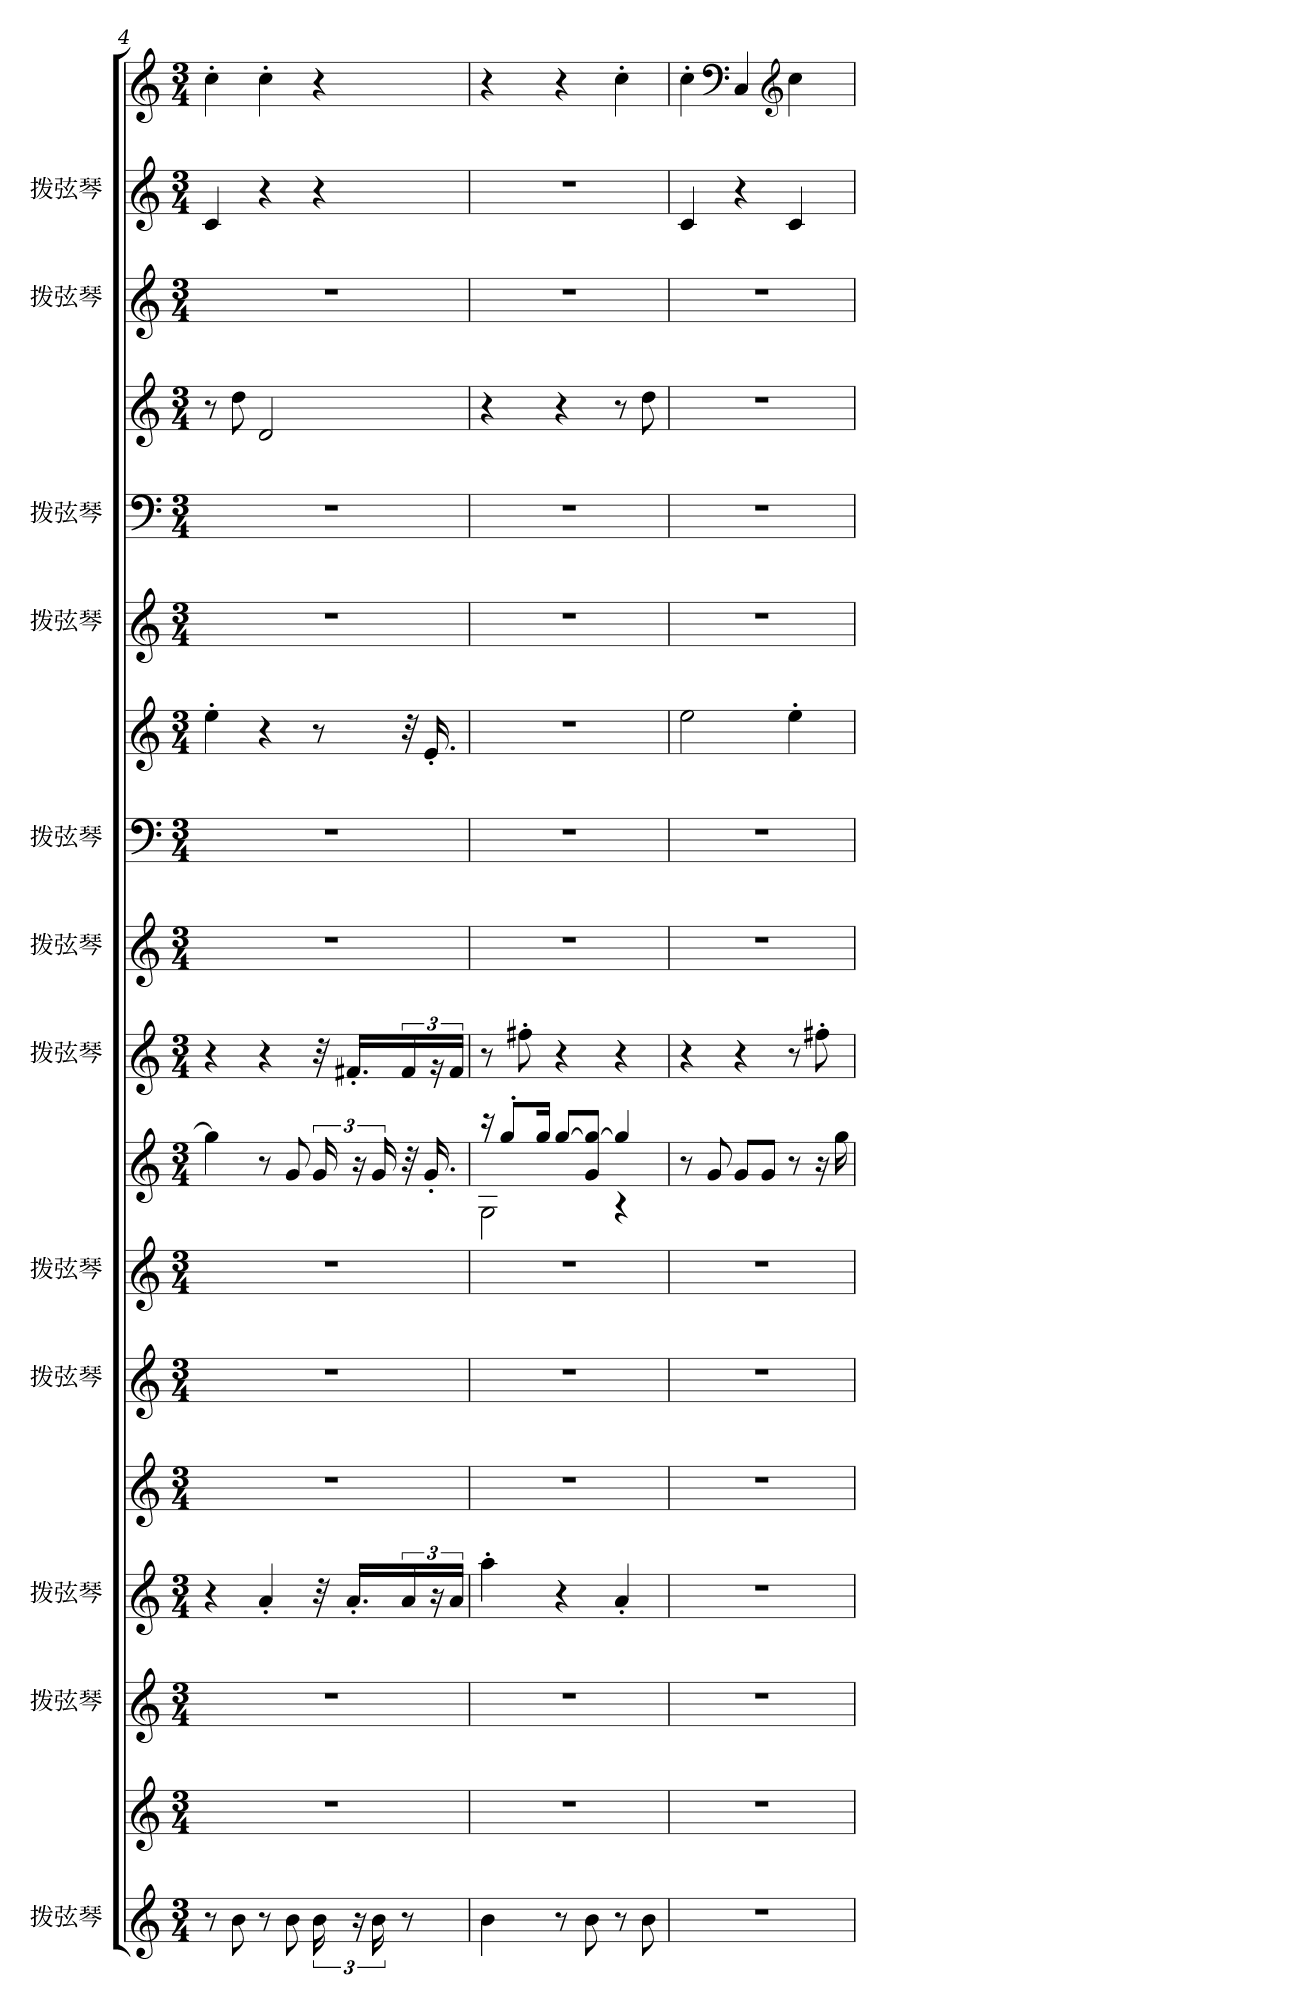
**kern	**kern	**kern	**kern	**kern	**kern	**kern	**kern	**kern	**kern	**kern	**kern	**kern	**kern	**kern	**kern	**kern	**kern
*part12	*part12	*part11	*part10	*part10	*part9	*part8	*part8	*part7	*part6	*part5	*part5	*part4	*part3	*part3	*part2	*part1	*part1
*staff18	*staff17	*staff16	*staff15	*staff14	*staff13	*staff12	*staff11	*staff10	*staff9	*staff8	*staff7	*staff6	*staff5	*staff4	*staff3	*staff2	*staff1
*I"拨弦琴	*	*I"拨弦琴	*I"拨弦琴	*	*I"拨弦琴	*I"拨弦琴	*	*I"拨弦琴	*I"拨弦琴	*I"拨弦琴	*	*I"拨弦琴	*I"拨弦琴	*	*I"拨弦琴	*I"拨弦琴	*
!!LO:PB:g=z
*clefG2	*clefG2	*clefG2	*clefG2	*clefG2	*clefG2	*clefG2	*clefG2	*clefG2	*clefG2	*clefF4	*clefG2	*clefG2	*clefF4	*clefG2	*clefG2	*clefG2	*clefG2
*k[]	*k[]	*k[]	*k[]	*k[]	*k[]	*k[]	*k[]	*k[]	*k[]	*k[]	*k[]	*k[]	*k[]	*k[]	*k[]	*k[]	*k[]
*M3/4	*M3/4	*M3/4	*M3/4	*M3/4	*M3/4	*M3/4	*M3/4	*M3/4	*M3/4	*M3/4	*M3/4	*M3/4	*M3/4	*M3/4	*M3/4	*M3/4	*M3/4
=4	=4	=4	=4	=4	=4	=4	=4	=4	=4	=4	=4	=4	=4	=4	=4	=4	=4
8r	2.r	2.r	4r	2.r	2.r	2.r	4gg\]	4r	2.r	2.r	4ee'\	2.r	2.r	8r	2.r	4c/	4cc'\
8b\	.	.	.	.	.	.	.	.	.	.	.	.	.	8dd\	.	.	.
8r	.	.	4a'/	.	.	.	8r	4r	.	.	4r	.	.	2d/	.	4r	4cc'\
8b\	.	.	.	.	.	.	8g/	.	.	.	.	.	.	.	.	.	.
24b\	.	.	32r	.	.	.	24g/	32r	.	.	8r	.	.	.	.	4r	4r
.	.	.	16.a'/LL	.	.	.	.	16.f#X'/LL	.	.	.	.	.	.	.	.	.
24r	.	.	.	.	.	.	24r	.	.	.	.	.	.	.	.	.	.
24b\	.	.	.	.	.	.	24g/	.	.	.	.	.	.	.	.	.	.
8r	.	.	24a/JJ	.	.	.	32r	24f#/JJ	.	.	32r	.	.	.	.	.	.
.	.	.	.	.	.	.	16.g'/	.	.	.	16.e'/	.	.	.	.	.	.
.	.	.	24r	.	.	.	.	24r	.	.	.	.	.	.	.	.	.
.	.	.	24a/	.	.	.	.	24f#/	.	.	.	.	.	.	.	.	.
=5	=5	=5	=5	=5	=5	=5	=5	=5	=5	=5	=5	=5	=5	=5	=5	=5	=5
*	*	*	*	*	*	*	*^	*	*	*	*	*	*	*	*	*	*
4b\	2.r	2.r	4aa'\	2.r	2.r	2.r	16r	2G\	8r	2.r	2.r	2.r	2.r	2.r	4r	2.r	2.r	4r
.	.	.	.	.	.	.	8gg'/L	.	.	.	.	.	.	.	.	.	.	.
.	.	.	.	.	.	.	.	.	8ff#X'\	.	.	.	.	.	.	.	.	.
.	.	.	.	.	.	.	16gg/Jk	.	.	.	.	.	.	.	.	.	.	.
8r	.	.	4r	.	.	.	[8gg/L	.	4r	.	.	.	.	.	4r	.	.	4r
8b\	.	.	.	.	.	.	8g/ 8gg/_J	.	.	.	.	.	.	.	.	.	.	.
8r	.	.	4a'/	.	.	.	4gg/]	4r	4r	.	.	.	.	.	8r	.	.	4cc'\
8b\	.	.	.	.	.	.	.	.	.	.	.	.	.	.	8dd\	.	.	.
*	*	*	*	*	*	*	*v	*v	*	*	*	*	*	*	*	*	*	*
=6	=6	=6	=6	=6	=6	=6	=6	=6	=6	=6	=6	=6	=6	=6	=6	=6	=6
2.r	2.r	2.r	2.r	2.r	2.r	2.r	8r	4r	2.r	2.r	2ee\	2.r	2.r	2.r	2.r	4c/	4cc'\
.	.	.	.	.	.	.	8g/	.	.	.	.	.	.	.	.	.	.
*	*	*	*	*	*	*	*	*	*	*	*	*	*	*	*	*	*clefF4
.	.	.	.	.	.	.	8g/L	4r	.	.	.	.	.	.	.	4r	4C/
.	.	.	.	.	.	.	8g/J	.	.	.	.	.	.	.	.	.	.
*	*	*	*	*	*	*	*	*	*	*	*	*	*	*	*	*	*clefG2
.	.	.	.	.	.	.	8r	8r	.	.	4ee'\	.	.	.	.	4c/	4cc\
.	.	.	.	.	.	.	16r	8ff#X'\	.	.	.	.	.	.	.	.	.
.	.	.	.	.	.	.	16gg\	.	.	.	.	.	.	.	.	.	.
=	=	=	=	=	=	=	=	=	=	=	=	=	=	=	=	=	=
*-	*-	*-	*-	*-	*-	*-	*-	*-	*-	*-	*-	*-	*-	*-	*-	*-	*-
